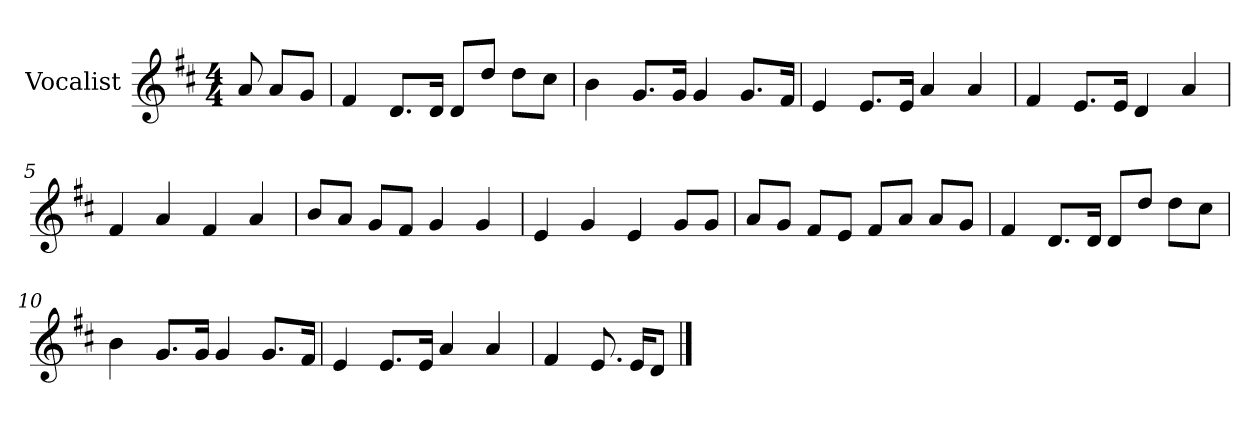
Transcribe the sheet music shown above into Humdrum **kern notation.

**kern
*part1
*staff1
*I"Vocalist
*k[f#c#]
*D:
*M4/4
=
8a
8aL
8gJ
=1
4f#
8.dL
16dJk
8dL
8ddJ
8ddL
8cc#J
=2
4b
8.gL
16gJk
4g
8.gL
16f#Jk
=3
4e
8.eL
16eJk
4a
4a
=4
4f#
8.eL
16eJk
4d
4a
=5
4f#
4a
4f#
4a
=6
8bL
8aJ
8gL
8f#J
4g
4g
=7
4e
4g
4e
8gL
8gJ
=8
8aL
8gJ
8f#L
8eJ
8f#L
8aJ
8aL
8gJ
=9
4f#
8.dL
16dJk
8dL
8ddJ
8ddL
8cc#J
=10
4b
8.gL
16gJk
4g
8.gL
16f#Jk
=11
4e
8.eL
16eJk
4a
4a
=12
4f#
8.e
16eKL
8dJ
==
*-
